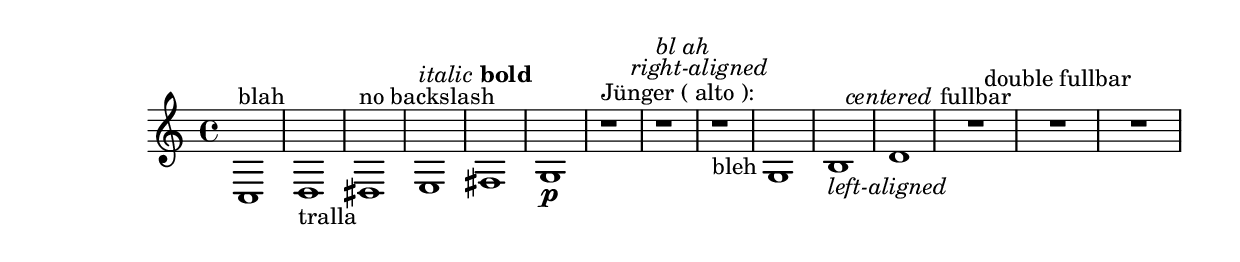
\version "2.18.2"

"//music" = \relative c {
  << \new Voice = "voice1" {
    c1^\markup { blah } d_\markup { tralla } dis^\markup { no backslash }
    e^\markup { \italic { italic } }
    fis^\markup { \bold { bold } }
    g\p r^\markup { Jünger ("alto"): }
    r^\markup { \italic { bl ah } }
    r_\markup { bleh }
    g^\markup { \right-align { \italic { right-aligned } } }
    b_\markup { \left-align { \italic { left-aligned } } }
    d^\markup { \center-align { \italic { centered } } }
    R1*1^\markup { fullbar }
    R1*2^\markup { double fullbar }
  } >>
}

\book {
  \header {
  }

  \bookpart {
    \score {
      \new OrchestraGroup \with { } <<
        \new StaffGroup \with { \consists "Bar_number_engraver" } <<
          <<
          \new Staff = Staff \with { }
          \context Staff = Staff {
            \"//music"
          }
          >>
        >>
      >>
      \layout { }
    }
  }
}
